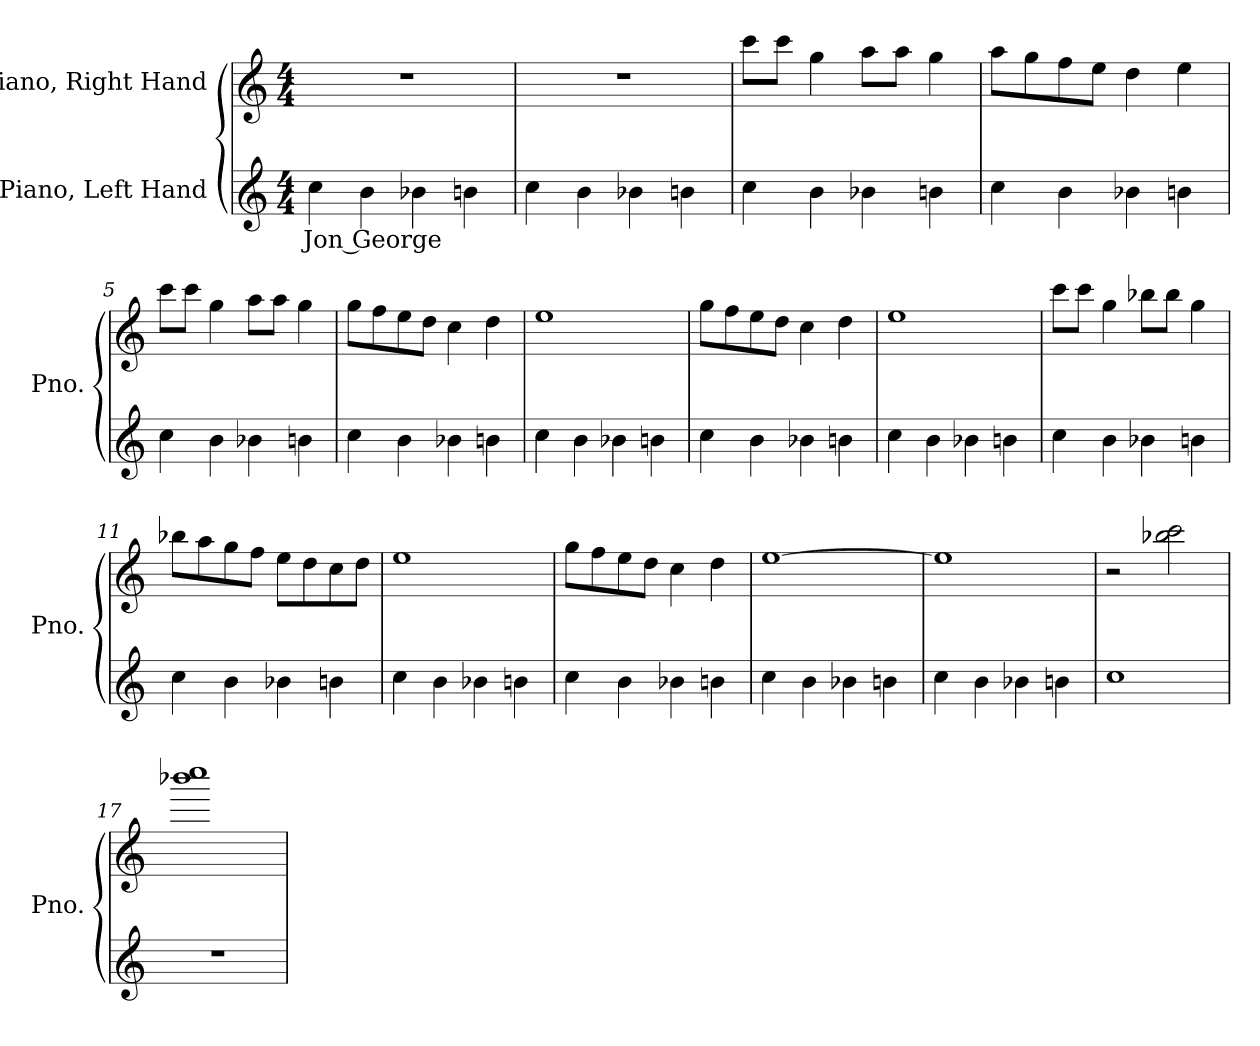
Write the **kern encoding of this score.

**kern	**text	**kern
*part2	*part2	*part1
*staff2	*staff2	*staff1
*I"Piano, Left Hand	*	*I"Piano, Right Hand
*I'Pno.	*	*I'Pno.
*clefG2	*	*clefG2
*k[]	*	*k[]
*M4/4	*	*M4/4
*MM100	*	*MM100
=1	=1	=1
!	!LO:LY:b	!
4cc\	Jon George	1r
4b\	.	.
4b-X\	.	.
4bn\	.	.
=2	=2	=2
4cc\	.	1r
4b\	.	.
4b-X\	.	.
4bn\	.	.
=3	=3	=3
4cc\	.	8ccc\L
.	.	8ccc\J
4b\	.	4gg\
4b-X\	.	8aa\L
.	.	8aa\J
4bn\	.	4gg\
=4	=4	=4
4cc\	.	8aa\L
.	.	8gg\
4b\	.	8ff\
.	.	8ee\J
4b-X\	.	4dd\
4bn\	.	4ee\
!!LO:LB:g=z
=5	=5	=5
4cc\	.	8ccc\L
.	.	8ccc\J
4b\	.	4gg\
4b-X\	.	8aa\L
.	.	8aa\J
4bn\	.	4gg\
=6	=6	=6
4cc\	.	8gg\L
.	.	8ff\
4b\	.	8ee\
.	.	8dd\J
4b-X\	.	4cc\
4bn\	.	4dd\
=7	=7	=7
4cc\	.	1ee
4b\	.	.
4b-X\	.	.
4bn\	.	.
=8	=8	=8
4cc\	.	8gg\L
.	.	8ff\
4b\	.	8ee\
.	.	8dd\J
4b-X\	.	4cc\
4bn\	.	4dd\
=9	=9	=9
4cc\	.	1ee
4b\	.	.
4b-X\	.	.
4bn\	.	.
=10	=10	=10
4cc\	.	8ccc\L
.	.	8ccc\J
4b\	.	4gg\
4b-X\	.	8bb-X\L
.	.	8bb-\J
4bn\	.	4gg\
!!LO:LB:g=z
=11	=11	=11
4cc\	.	8bb-X\L
.	.	8aa\
4b\	.	8gg\
.	.	8ff\J
4b-X\	.	8ee\L
.	.	8dd\
4bn\	.	8cc\
.	.	8dd\J
=12	=12	=12
4cc\	.	1ee
4b\	.	.
4b-X\	.	.
4bn\	.	.
=13	=13	=13
4cc\	.	8gg\L
.	.	8ff\
4b\	.	8ee\
.	.	8dd\J
4b-X\	.	4cc\
4bn\	.	4dd\
=14	=14	=14
4cc\	.	[1ee
4b\	.	.
4b-X\	.	.
4bn\	.	.
=15	=15	=15
4cc\	.	1ee]
4b\	.	.
4b-X\	.	.
4bn\	.	.
=16	=16	=16
1cc	.	2r
.	.	2bb-X\ 2ccc\
=17	=17	=17
1r	.	1bbb-X 1cccc
=	=	=
*-	*-	*-
